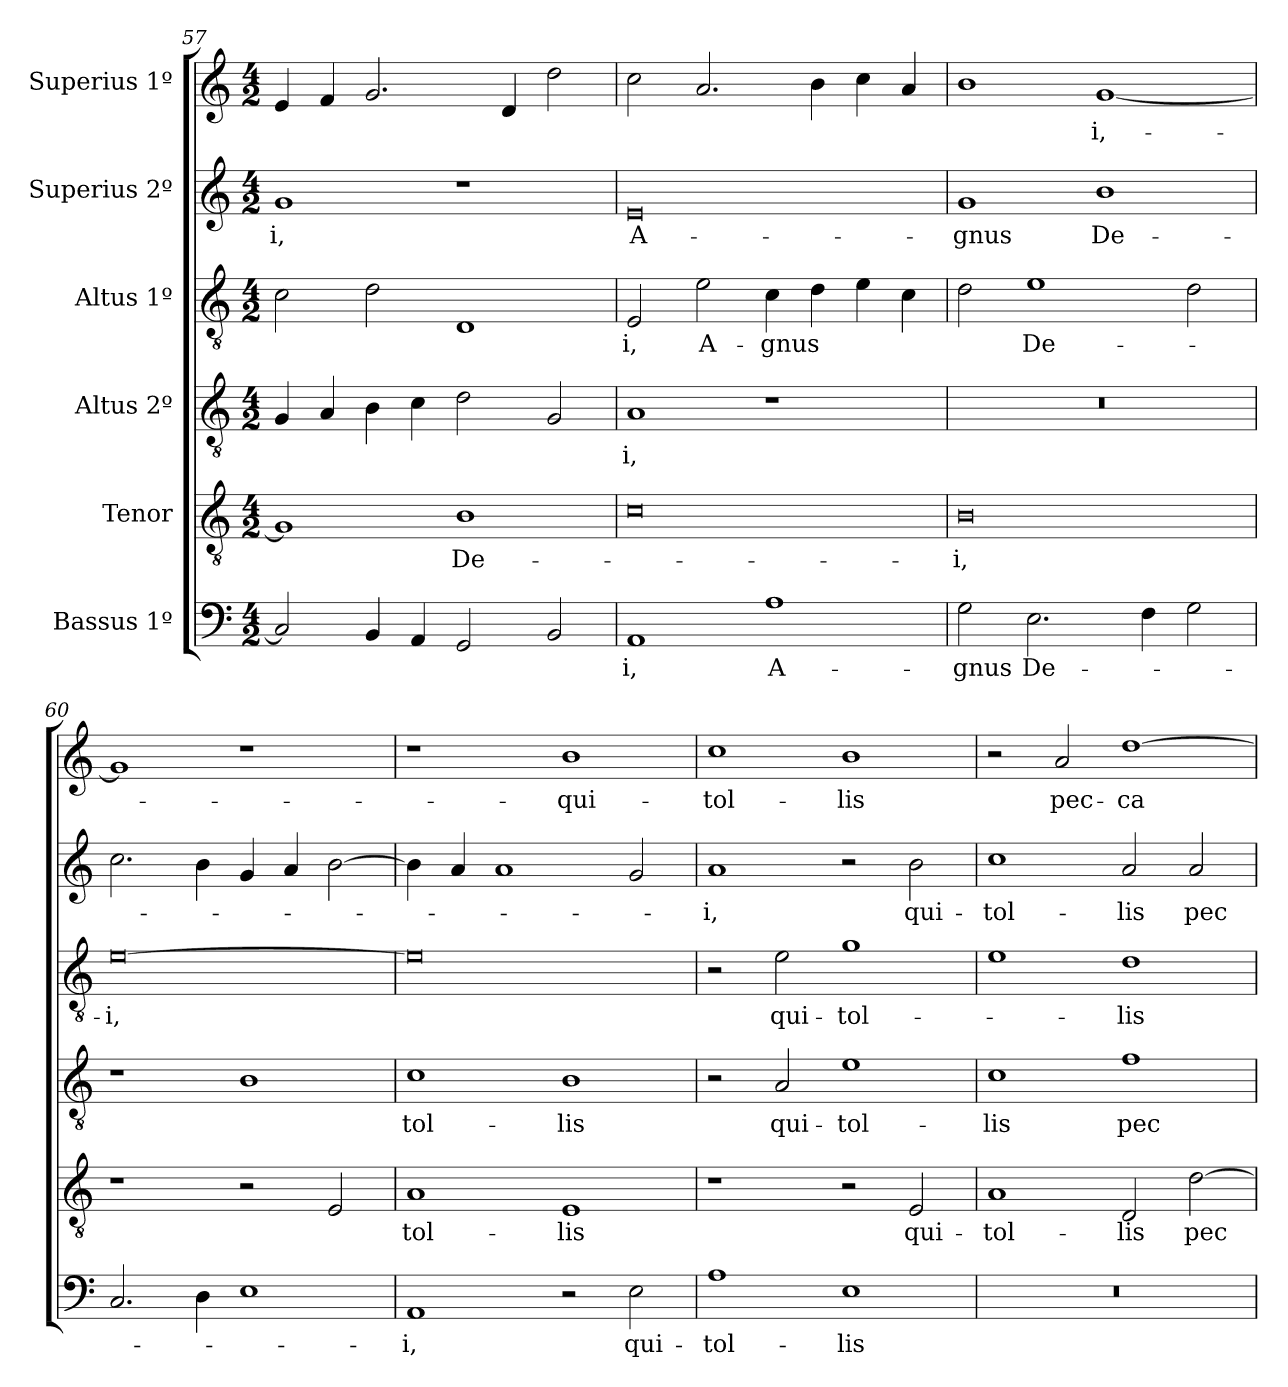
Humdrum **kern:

**kern	**text	**kern	**text	**kern	**text	**kern	**text	**kern	**text	**kern	**text
*part6	*part6	*part5	*part5	*part4	*part4	*part3	*part3	*part2	*part2	*part1	*part1
*staff6	*staff6	*staff5	*staff5	*staff4	*staff4	*staff3	*staff3	*staff2	*staff2	*staff1	*staff1
*I"Bassus 1º	*	*I"Tenor	*	*I"Altus 2º	*	*I"Altus 1º	*	*I"Superius 2º	*	*I"Superius 1º	*
*clefF4	*	*clefGv2	*	*clefGv2	*	*clefGv2	*	*clefG2	*	*clefG2	*
*k[]	*	*k[]	*	*k[]	*	*k[]	*	*k[]	*	*k[]	*
*M4/2	*	*M4/2	*	*M4/2	*	*M4/2	*	*M4/2	*	*M4/2	*
=57	=57	=57	=57	=57	=57	=57	=57	=57	=57	=57	=57
2C/]	.	1G/]	.	4G/	.	2c\	.	1g/	-i,	4e/	.
.	.	.	.	4A/	.	.	.	.	.	4f/	.
4BB/	.	.	.	4B\	.	2d\	.	.	.	2.g/	.
4AA/	.	.	.	4c\	.	.	.	.	.	.	.
2GG/	.	1B\	De-	2d\	.	1D/	.	1r	.	.	.
.	.	.	.	.	.	.	.	.	.	4d/	.
2BB/	.	.	.	2G/	.	.	.	.	.	2dd\	.
=58	=58	=58	=58	=58	=58	=58	=58	=58	=58	=58	=58
1AA/	-i,	0c\	.	1A/	-i,	2E/	-i,	0e/	A-	2cc\	.
.	.	.	.	.	.	2e\	A-	.	.	2.a/	.
1A\	A-	.	.	1r	.	4c\	-gnus	.	.	.	.
.	.	.	.	.	.	4d\	.	.	.	4b\	.
.	.	.	.	.	.	4e\	.	.	.	4cc\	.
.	.	.	.	.	.	4c\	.	.	.	4a/	.
=59	=59	=59	=59	=59	=59	=59	=59	=59	=59	=59	=59
2G\	-gnus	0B\	-i,	0r	.	2d\	.	1g/	-gnus	1b\	.
2.E\	De-	.	.	.	.	1e\	De-	.	.	.	.
.	.	.	.	.	.	.	.	1b\	De-	[1g/	i,-
4F\	.	.	.	.	.	.	.	.	.	.	.
2G\	.	.	.	.	.	2d\	.	.	.	.	.
=60	=60	=60	=60	=60	=60	=60	=60	=60	=60	=60	=60
2.C/	.	1r	.	1r	.	[0e\	-i,	2.cc\	.	1g/]	.
4D\	.	.	.	.	.	.	.	4b\	.	.	.
1E\	.	2r	.	1B\	.	.	.	4g/	.	1r	.
.	.	.	.	.	.	.	.	4a/	.	.	.
.	.	2E/	.	.	.	.	.	[2b\	.	.	.
=61	=61	=61	=61	=61	=61	=61	=61	=61	=61	=61	=61
1AA/	-i,	1A/	tol-	1c\	tol-	0e\]	.	4b\]	.	1r	.
.	.	.	.	.	.	.	.	4a/	.	.	.
.	.	.	.	.	.	.	.	1a/	.	.	.
2r	.	1E/	-lis	1B\	-lis	.	.	.	.	1b\	qui-
2E\	qui-	.	.	.	.	.	.	2g/	.	.	.
=62	=62	=62	=62	=62	=62	=62	=62	=62	=62	=62	=62
1A\	tol-	1r	.	2r	.	2r	.	1a/	-i,	1cc\	tol-
.	.	.	.	2A/	qui-	2e\	qui-	.	.	.	.
1E\	-lis	2r	.	1e\	tol-	1g\	tol-	2r	.	1b\	-lis
.	.	2E/	qui-	.	.	.	.	2b\	qui-	.	.
=63	=63	=63	=63	=63	=63	=63	=63	=63	=63	=63	=63
0r	.	1A/	tol-	1c\	-lis	1e\	.	1cc\	tol-	2r	.
.	.	.	.	.	.	.	.	.	.	2a/	pec-
.	.	2D/	-lis	1f\	pec-	1d\	-lis	2a/	-lis	[1dd\	-ca-
.	.	[2d\	pec-	.	.	.	.	2a/	pec-	.	.
=	=	=	=	=	=	=	=	=	=	=	=
*-	*-	*-	*-	*-	*-	*-	*-	*-	*-	*-	*-
